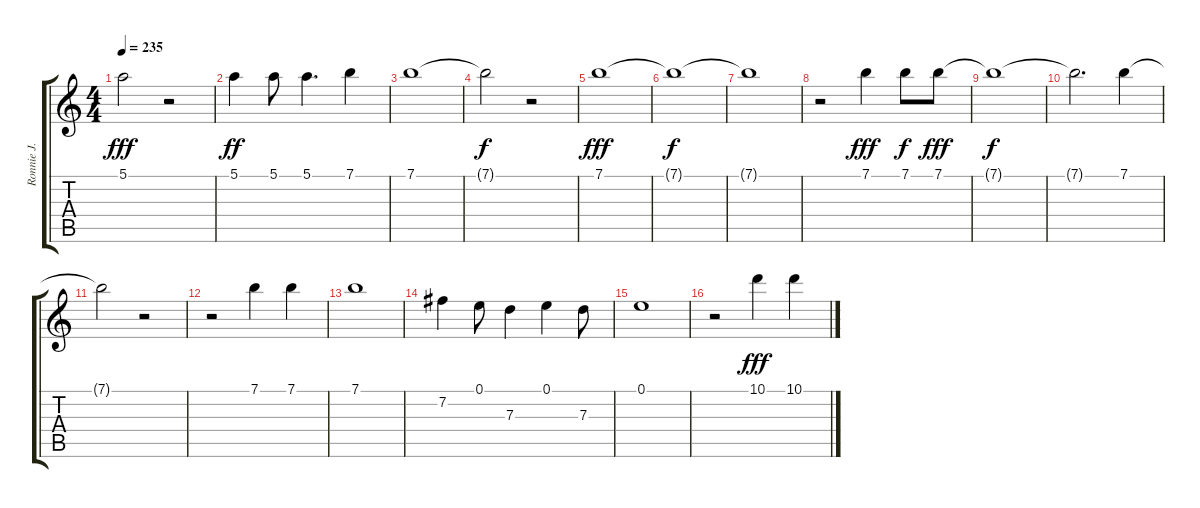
\track ("Ronnie J. Dio" "Ronnie J. ") {instrument whistle}
\staff {score tabs}
\tuning (E5 B4 G4 D4 A3 E3) {hide}
\ts (4 4)
\tempo 235
\clef g2
\ks c
5.1.2{dy fff} r.2 |
5.1.4{dy ff} 5.1.8 5.1.4{d} 7.1.4 |
7.1.1 |
7.1{t}.2{dy f} r.2 |
7.1.1{dy fff} |
7.1{t}.1{dy f} |
7.1{t}.1 |
r.2 7.1.4{dy fff} 7.1.8{dy f} 7.1.8{dy fff} |
7.1{t}.1{dy f} |
7.1{t}.2{d} 7.1.4 |
7.1{t}.2 r.2 |
r.2 7.1.4 7.1.4 |
7.1.1 |
7.2.4 0.1.8 7.3.4 0.1.4 7.3.8 |
0.1.1 |
r.2 10.1.4{dy fff} 10.1.4
